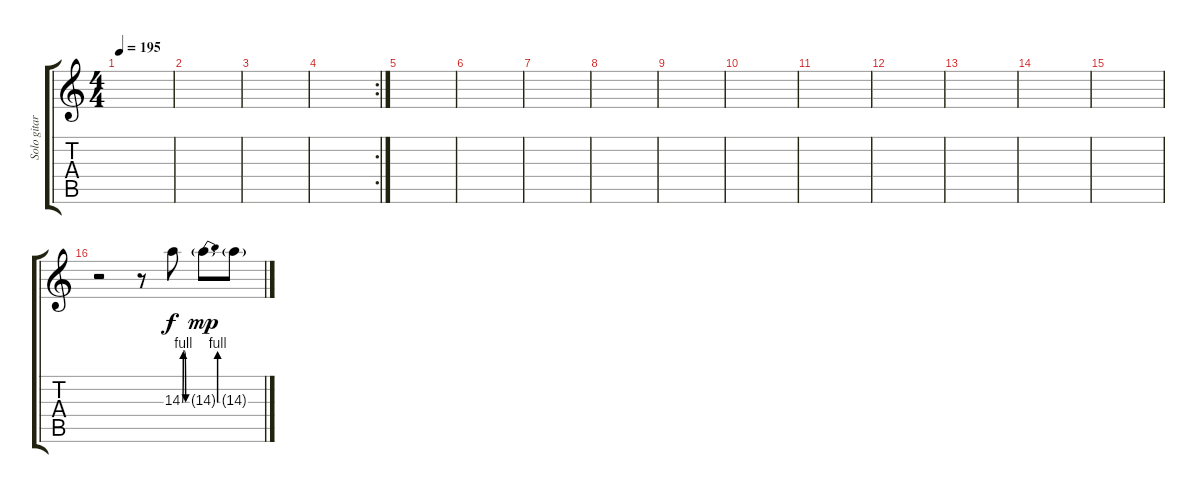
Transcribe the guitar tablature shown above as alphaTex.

\track ("Solo gitar " "Solo gitar") {instrument overdrivenguitar}
\staff {score tabs}
\tuning (E4 B3 G3 D3 A2 E2) {hide}
\ts (4 4)
\tempo 195
\clef g2
\ks c
|
|
|
\rc 2
|
|
|
|
|
|
|
|
|
|
|
|
r.2 r.8 14.3{be (custom 0 0 15 4 30 4 45 0 60 0)}.8{dy f} 14.3{be (bend 0 0 60 4) g}.8{dy mp} 14.3{g}.8
